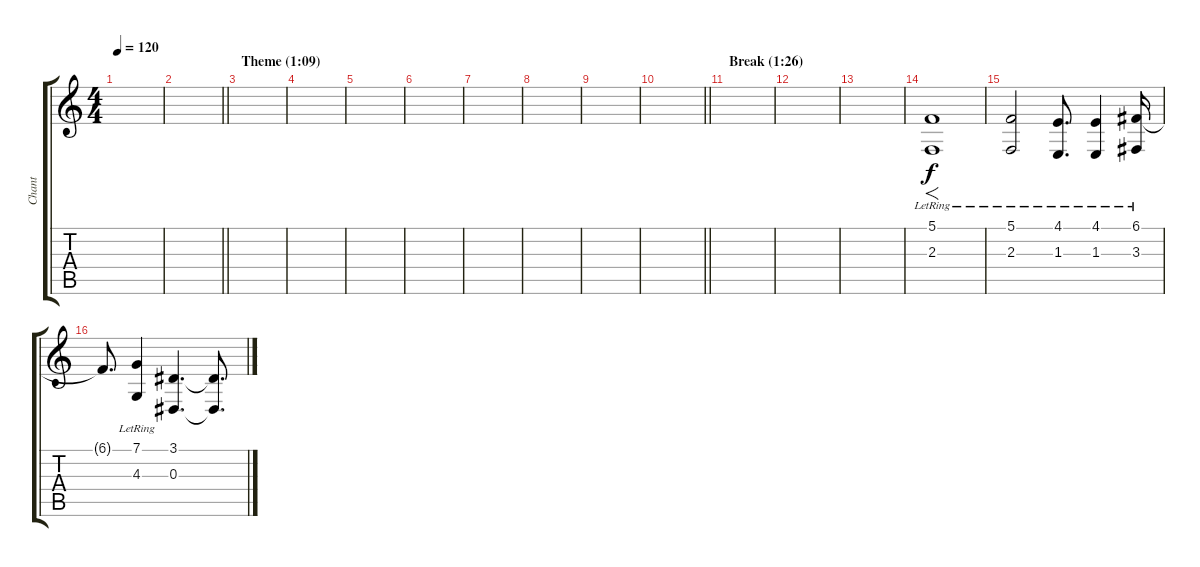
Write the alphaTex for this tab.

\track ("Chant" "Chant") {instrument choiraahs}
\staff {score tabs}
\tuning (C4 G3 Eb3 Bb2 F2 C2) {hide}
\ts (4 4)
\tempo 120
\clef g2
\ks c
|
\barLineRight lightlight
|
\section ("" "Theme (1:09)")
|
|
|
|
|
|
|
\barLineRight lightlight
|
\section ("" "Break (1:26)")
|
|
|
(5.1{lr} 2.3{lr}).1{f} |
(5.1{lr} 2.3{lr}).2 (4.1{lr} 1.3{lr}).8{d} (4.1{lr} 1.3{lr}).4 (6.1{lr} 3.3{lr}).16 |
6.1{t}.8{d} (7.1{lr} 4.3{lr}).4 (3.1 0.3).4{d} (3.1{t} 0.3{t}).8{d}
